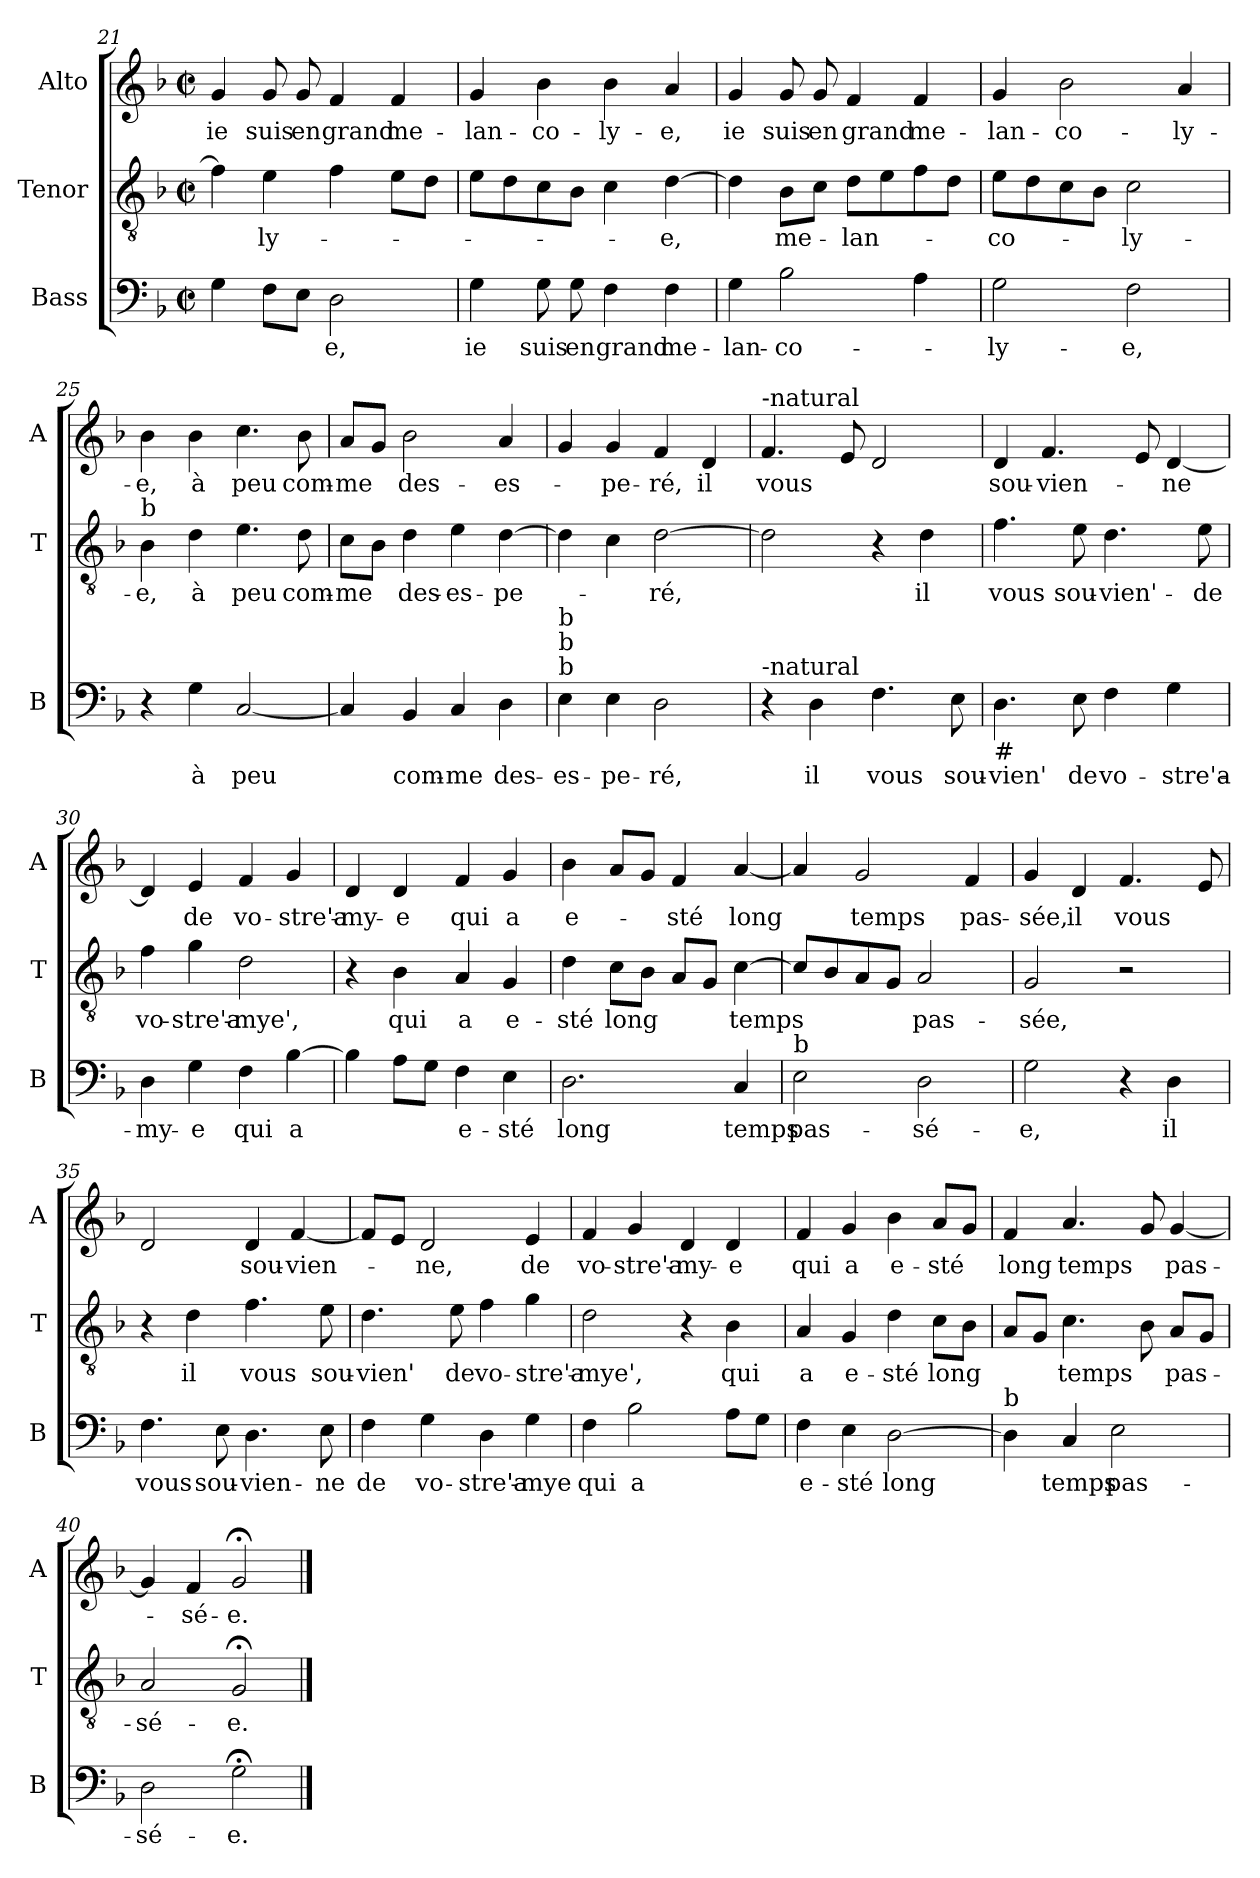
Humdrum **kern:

**kern	**text	**kern	**text	**kern	**text
*part3	*part3	*part2	*part2	*part1	*part1
*staff3	*staff3	*staff2	*staff2	*staff1	*staff1
*I"Bass	*	*I"Tenor	*	*I"Alto	*
*I'B	*	*I'T	*	*I'A	*
!!LO:LB:g=z
*clefF4	*	*clefGv2	*	*clefG2	*
*k[b-]	*	*k[b-]	*	*k[b-]	*
*F:	*	*F:	*	*F:	*
*M2/2	*	*M2/2	*	*M2/2	*
*met(c|)	*	*met(c|)	*	*met(c|)	*
=21	=21	=21	=21	=21	=21
!	!	!	!	!	!LO:LY:b
4G\	.	4f\]	.	4g/	ie
!	!	!	!LO:LY:b	!	!LO:LY:b
8F\L	.	4e\	-ly-	8g/	suis
!	!	!	!	!	!LO:LY:b
8E\J	.	.	.	8g/	en
!	!LO:LY:b	!	!	!	!LO:LY:b
2D\	-e,	4f\	.	4f/	grand
!	!	!	!	!	!LO:LY:b
.	.	8e\L	.	4f/	me-
.	.	8d\J	.	.	.
=22	=22	=22	=22	=22	=22
!	!LO:LY:b	!	!	!	!LO:LY:b
4G\	ie	8e\L	.	4g/	-lan-
.	.	8d\	.	.	.
!	!LO:LY:b	!	!	!	!LO:LY:b
8G\	suis	8c\	.	4b-\	-co-
!	!LO:LY:b	!	!	!	!
8G\	en	8B-\J	.	.	.
!	!LO:LY:b	!	!	!	!LO:LY:b
4F\	grand	4c\	.	4b-\	-ly-
!	!LO:LY:b	!	!LO:LY:b	!	!LO:LY:b
4F\	me-	[4d\	-e,	4a/	-e,
=23	=23	=23	=23	=23	=23
!	!LO:LY:b	!	!	!	!LO:LY:b
4G\	-lan-	4d\]	.	4g/	ie
!	!LO:LY:b	!	!LO:LY:b	!	!LO:LY:b
2B-\	-co-	8B-\L	me-	8g/	suis
!	!	!	!	!	!LO:LY:b
.	.	8c\J	.	8g/	en
!	!	!	!LO:LY:b	!	!LO:LY:b
.	.	8d\L	-lan-	4f/	grand
.	.	8e\	.	.	.
!	!	!	!	!	!LO:LY:b
4A\	.	8f\	.	4f/	me-
.	.	8d\J	.	.	.
=24	=24	=24	=24	=24	=24
!	!LO:LY:b	!	!LO:LY:b	!	!LO:LY:b
2G\	-ly-	8e\L	-co-	4g/	-lan-
.	.	8d\	.	.	.
!	!	!	!	!	!LO:LY:b
.	.	8c\	.	2b-\	-co-
.	.	8B-\J	.	.	.
!	!LO:LY:b	!	!LO:LY:b	!	!
2F\	-e,	2c\	-ly-	.	.
!	!	!	!	!	!LO:LY:b
.	.	.	.	4a/	-ly-
=25	=25	=25	=25	=25	=25
!	!	!LO:TX:a:t=b	!	!	!
!	!	!	!LO:LY:b	!	!LO:LY:b
4r	.	4B-\	-e,	4b-\	-e,
!	!LO:LY:b	!	!LO:LY:b	!	!LO:LY:b
4G\	à	4d\	à	4b-\	à
!	!LO:LY:b	!	!LO:LY:b	!	!LO:LY:b
[2C/	peu	4.e\	peu	4.cc\	peu
!	!	!	!LO:LY:b	!	!LO:LY:b
.	.	8d\	com-	8b-\	com-
!!LO:LB:g=z
=26	=26	=26	=26	=26	=26
!	!	!	!LO:LY:b	!	!LO:LY:b
4C/]	.	8c\L	-me	8a/L	-me
.	.	8B-\J	.	8g/J	.
!	!LO:LY:b	!	!LO:LY:b	!	!LO:LY:b
4BB-/	com-	4d\	des-	2b-\	des-
!	!LO:LY:b	!	!LO:LY:b	!	!
4C/	-me	4e\	-es-	.	.
!	!LO:LY:b	!	!LO:LY:b	!	!LO:LY:b
4D\	des-	[4d\	-pe-	4a/	-es-
=27	=27	=27	=27	=27	=27
!LO:TX:a:t=b	!	!	!	!	!
!LO:TX:a:t=b	!	!	!	!	!
!LO:TX:a:t=b	!	!	!	!	!
!	!LO:LY:b	!	!	!	!
4E\	-es-	4d\]	.	4g/	.
!	!LO:LY:b	!	!	!	!LO:LY:b
4E\	-pe-	4c\	.	4g/	-pe-
!	!LO:LY:b	!	!LO:LY:b	!	!LO:LY:b
2D\	-ré,	[2d\	-ré,	4f/	-ré,
!	!	!	!	!	!LO:LY:b
.	.	.	.	4d/	il
=28	=28	=28	=28	=28	=28
!	!	!	!	!LO:TX:a:t=-natural	!
!LO:TX:a:t=-natural	!	!	!	!	!
!	!	!	!	!	!LO:LY:b
4r	.	2d\]	.	4.f/	vous
!	!LO:LY:b	!	!	!	!
4D\	il	.	.	.	.
.	.	.	.	8e/	.
!	!LO:LY:b	!	!	!	!
4.F\	vous	4r	.	2d/	.
!	!	!	!LO:LY:b	!	!
.	.	4d\	il	.	.
!	!LO:LY:b	!	!	!	!
8E\	sou-	.	.	.	.
=29	=29	=29	=29	=29	=29
!LO:TX:b:t=#	!	!	!	!	!
!	!LO:LY:b	!	!LO:LY:b	!	!LO:LY:b
4.D\	-vien'	4.f\	vous	4d/	sou-
!	!	!	!	!	!LO:LY:b
.	.	.	.	4.f/	-vien-
!	!LO:LY:b	!	!LO:LY:b	!	!
8E\	de	8e\	sou-	.	.
!	!LO:LY:b	!	!LO:LY:b	!	!
4F\	vo-	4.d\	-vien'-	.	.
.	.	.	.	8e/	.
!	!LO:LY:b	!	!	!	!LO:LY:b
4G\	-stre'a-	.	.	[4d/	-ne
!	!	!	!LO:LY:b	!	!
.	.	8e\	-de	.	.
=30	=30	=30	=30	=30	=30
!	!LO:LY:b	!	!LO:LY:b	!	!
4D\	-my-	4f\	vo-	4d/]	.
!	!LO:LY:b	!	!LO:LY:b	!	!LO:LY:b
4G\	-e	4g\	-stre'a-	4e/	de
!	!LO:LY:b	!	!LO:LY:b	!	!LO:LY:b
4F\	qui	2d\	-mye',	4f/	vo-
!	!LO:LY:b	!	!	!	!LO:LY:b
[4B-\	a	.	.	4g/	-stre'a-
!!LO:LB:g=z
=31	=31	=31	=31	=31	=31
!	!	!	!	!	!LO:LY:b
4B-\]	.	4r	.	4d/	-my-
!	!	!	!LO:LY:b	!	!LO:LY:b
8A\L	.	4B-\	qui	4d/	-e
8G\J	.	.	.	.	.
!	!LO:LY:b	!	!LO:LY:b	!	!LO:LY:b
4F\	e-	4A/	a	4f/	qui
!	!LO:LY:b	!	!LO:LY:b	!	!LO:LY:b
4E\	-sté	4G/	e-	4g/	a
=32	=32	=32	=32	=32	=32
!	!LO:LY:b	!	!LO:LY:b	!	!LO:LY:b
2.D\	long	4d\	-sté	4b-\	e-
!	!	!	!LO:LY:b	!	!
.	.	8c\L	long	8a/L	.
.	.	8B-\J	.	8g/J	.
!	!	!	!	!	!LO:LY:b
.	.	8A/L	.	4f/	-sté
.	.	8G/J	.	.	.
!	!LO:LY:b	!	!LO:LY:b	!	!LO:LY:b
4C/	temps	[4c\	temps	[4a/	long
=33	=33	=33	=33	=33	=33
!LO:TX:a:t=b	!	!	!	!	!
!	!LO:LY:b	!	!	!	!
2E\	pas-	8c/L]	.	4a/]	.
.	.	8B-/	.	.	.
!	!	!	!	!	!LO:LY:b
.	.	8A/	.	2g/	temps
.	.	8G/J	.	.	.
!	!LO:LY:b	!	!LO:LY:b	!	!
2D\	-sé-	2A/	pas-	.	.
!	!	!	!	!	!LO:LY:b
.	.	.	.	4f/	pas-
=34	=34	=34	=34	=34	=34
!	!LO:LY:b	!	!LO:LY:b	!	!LO:LY:b
2G\	-e,	2G/	-sée,	4g/	-sée,
!	!	!	!	!	!LO:LY:b
.	.	.	.	4d/	il
!	!	!	!	!	!LO:LY:b
4r	.	2r	.	4.f/	vous
!	!LO:LY:b	!	!	!	!
4D\	il	.	.	.	.
.	.	.	.	8e/	.
=35	=35	=35	=35	=35	=35
!	!LO:LY:b	!	!	!	!
4.F\	vous	4r	.	2d/	.
!	!	!	!LO:LY:b	!	!
.	.	4d\	il	.	.
!	!LO:LY:b	!	!	!	!
8E\	sou-	.	.	.	.
!	!LO:LY:b	!	!LO:LY:b	!	!LO:LY:b
4.D\	-vien-	4.f\	vous	4d/	sou-
!	!	!	!	!	!LO:LY:b
.	.	.	.	[4f/	-vien-
!	!LO:LY:b	!	!LO:LY:b	!	!
8E\	-ne	8e\	sou-	.	.
!!LO:PB:g=z
=36	=36	=36	=36	=36	=36
!	!LO:LY:b	!	!LO:LY:b	!	!
4F\	de	4.d\	-vien'	8f/L]	.
.	.	.	.	8e/J	.
!	!LO:LY:b	!	!	!	!LO:LY:b
4G\	vo-	.	.	2d/	-ne,
!	!	!	!LO:LY:b	!	!
.	.	8e\	de	.	.
!	!LO:LY:b	!	!LO:LY:b	!	!
4D\	-stre'a-	4f\	vo-	.	.
!	!LO:LY:b	!	!LO:LY:b	!	!LO:LY:b
4G\	-mye	4g\	-stre'a-	4e/	de
=37	=37	=37	=37	=37	=37
!	!LO:LY:b	!	!LO:LY:b	!	!LO:LY:b
4F\	qui	2d\	-mye',	4f/	vo-
!	!LO:LY:b	!	!	!	!LO:LY:b
2B-\	a	.	.	4g/	-stre'a-
!	!	!	!	!	!LO:LY:b
.	.	4r	.	4d/	-my-
!	!	!	!LO:LY:b	!	!LO:LY:b
8A\L	.	4B-\	qui	4d/	-e
8G\J	.	.	.	.	.
=38	=38	=38	=38	=38	=38
!	!LO:LY:b	!	!LO:LY:b	!	!LO:LY:b
4F\	e-	4A/	a	4f/	qui
!	!LO:LY:b	!	!LO:LY:b	!	!LO:LY:b
4E\	-sté	4G/	e-	4g/	a
!	!LO:LY:b	!	!LO:LY:b	!	!LO:LY:b
[2D\	long	4d\	-sté	4b-\	e-
!	!	!	!LO:LY:b	!	!LO:LY:b
.	.	8c\L	long	8a/L	-sté
.	.	8B-\J	.	8g/J	.
=39	=39	=39	=39	=39	=39
!LO:TX:a:t=b	!	!	!	!	!
!	!	!	!	!	!LO:LY:b
4D\]	.	8A/L	.	4f/	long
.	.	8G/J	.	.	.
!	!LO:LY:b	!	!LO:LY:b	!	!LO:LY:b
4C/	temps	4.c\	temps	4.a/	temps
!	!LO:LY:b	!	!	!	!
2E\	pas-	.	.	.	.
.	.	8B-\	.	8g/	.
!	!	!	!LO:LY:b	!	!LO:LY:b
.	.	8A/L	pas-	[4g/	pas-
.	.	8G/J	.	.	.
=40	=40	=40	=40	=40	=40
!	!LO:LY:b	!	!LO:LY:b	!	!
2D\	-sé-	2A/	-sé-	4g/]	.
!	!	!	!	!	!LO:LY:b
.	.	.	.	4f/	-sé-
!	!LO:LY:b	!	!LO:LY:b	!	!LO:LY:b
2G;<\	-e.	2G;</	-e.	2g;</	-e.
==	==	==	==	==	==
*-	*-	*-	*-	*-	*-
